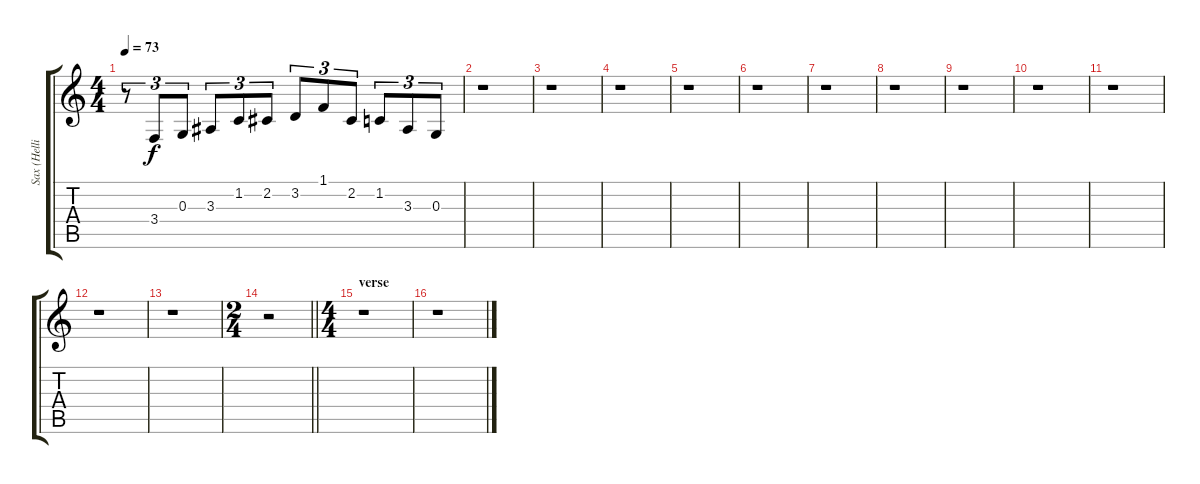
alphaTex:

\track ("Sax (Helliwell)" "Sax (Helli") {instrument altosax}
\staff {score tabs}
\tuning (E4 B3 G3 D3 A2 E2) {hide}
\ts (4 4)
\tempo 73
\clef g2
\ks c
r.8{tu (3 2) dy f} 3.4.8{tu (3 2)} 0.3.8{tu (3 2)} 3.3.8{tu (3 2)} 1.2.8{tu (3 2)} 2.2.8{tu (3 2)} 3.2.8{tu (3 2)} 1.1.8{tu (3 2)} 2.2.8{tu (3 2)} 1.2.8{tu (3 2)} 3.3.8{tu (3 2)} 0.3.8{tu (3 2)} |
r.1 |
r.1 |
r.1 |
r.1 |
r.1 |
r.1 |
r.1 |
r.1 |
r.1 |
r.1 |
r.1 |
r.1 |
\ts (2 4)
\barLineRight lightlight
r.2 |
\ts (4 4)
\section ("" "verse")
r.1 |
r.1
